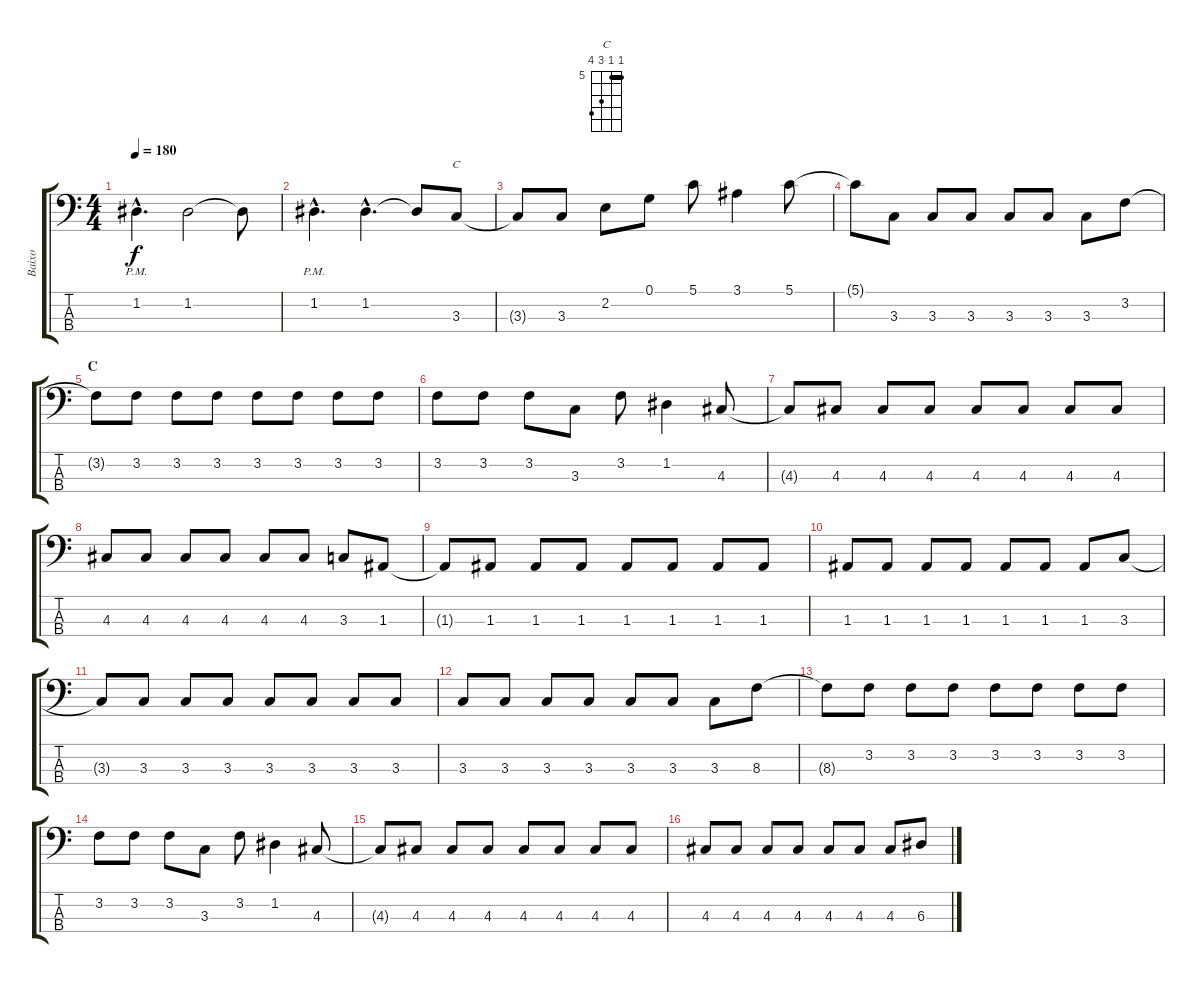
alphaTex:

\track ("Baixo" "Baixo") {instrument electricbassfinger}
\staff {score tabs}
\tuning (G2 D2 A1 E1) {hide}
\chord ("C" 5 5 7 8) {firstfret 5 barre 5}
\ts (4 4)
\tempo 180
\clef f4
\ks c
1.2{hac pm}.4{d dy f} 1.2.2 1.2{t}.8 |
1.2{hac pm}.4{d} 1.2{hac}.4{d} 1.2{t}.8 3.3.8{ch "C"} |
3.3{t}.8 3.3.8 2.2.8 0.1.8 5.1.8 3.1.4 5.1.8 |
5.1{t}.8 3.3.8 3.3.8 3.3.8 3.3.8 3.3.8 3.3.8 3.2.8 |
\section ("" "C")
3.2{t}.8 3.2.8 3.2.8 3.2.8 3.2.8 3.2.8 3.2.8 3.2.8 |
3.2.8 3.2.8 3.2.8 3.3.8 3.2.8 1.2.4 4.3.8 |
4.3{t}.8 4.3.8 4.3.8 4.3.8 4.3.8 4.3.8 4.3.8 4.3.8 |
4.3.8 4.3.8 4.3.8 4.3.8 4.3.8 4.3.8 3.3.8 1.3.8 |
1.3{t}.8 1.3.8 1.3.8 1.3.8 1.3.8 1.3.8 1.3.8 1.3.8 |
1.3.8 1.3.8 1.3.8 1.3.8 1.3.8 1.3.8 1.3.8 3.3.8 |
3.3{t}.8 3.3.8 3.3.8 3.3.8 3.3.8 3.3.8 3.3.8 3.3.8 |
3.3.8 3.3.8 3.3.8 3.3.8 3.3.8 3.3.8 3.3.8 8.3.8 |
8.3{t}.8 3.2.8 3.2.8 3.2.8 3.2.8 3.2.8 3.2.8 3.2.8 |
3.2.8 3.2.8 3.2.8 3.3.8 3.2.8 1.2.4 4.3.8 |
4.3{t}.8 4.3.8 4.3.8 4.3.8 4.3.8 4.3.8 4.3.8 4.3.8 |
4.3.8 4.3.8 4.3.8 4.3.8 4.3.8 4.3.8 4.3.8 6.3.8
